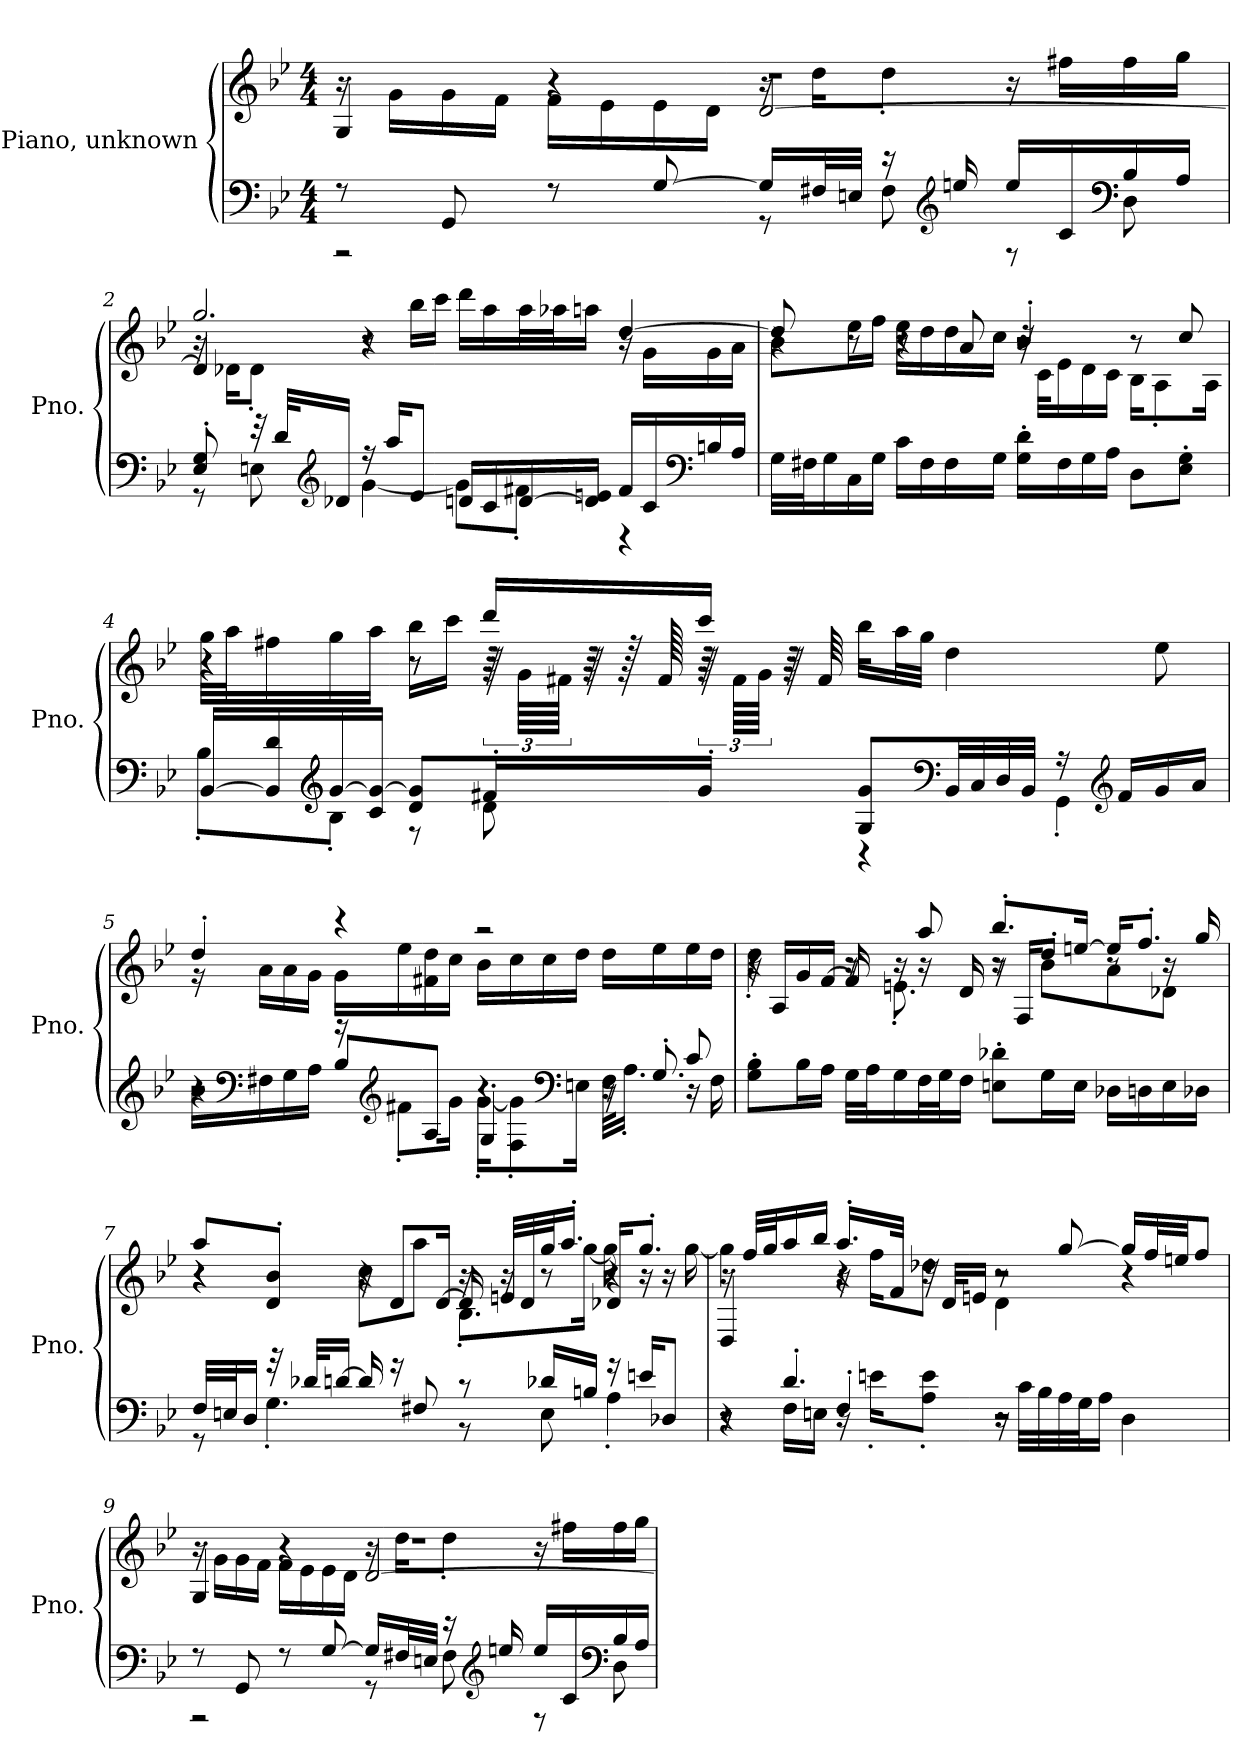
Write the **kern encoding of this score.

**kern	**kern
*part1	*part1
*staff2	*staff1
*I"Piano, unknown	*
*I'Pno.	*
*clefF4	*clefG2
*k[b-e-]	*k[b-e-]
*M4/4	*M4/4
*MM120	*MM120
=1	=1
*^	*^
*	*	*	*^
8r	2r	1r	16r	4G'/
.	.	.	16g\LL	.
8GG/	.	.	16g\	.
.	.	.	16f\JJ	.
8r	.	.	16f\LL	4r
.	.	.	16e-\	.
[8G/	.	.	16e-\	.
.	.	.	16d\JJ	.
16G/LL]	8r	.	16r	[2d/
32F#X/L	.	.	16dd\KL	.
32En/JJJ	.	.	.	.
16r	8F#\	.	8dd'\J	.
*clefG2	*	*	*	*
16een/	.	.	.	.
16ee/LL	8r	.	16r	.
16c/	.	.	16ff#X\LL	.
*clefF4	*	*	*	*
16B-/	8D\	.	16ff#\	.
16A/JJ	.	.	16gg\JJ	.
!!LO:LB:g=z	!!	!!
=2	=2	=2	=2	=2
8E-/' 8G/'	8r	2.gg/	16r	4d/]
.	.	.	16d-X\KL	.
32r	8En\	.	8d-'\J	.
32d/KLL	.	.	.	.
*clefG2	*	*	*	*
16d-X/JJ	.	.	.	.
16r	[4g\	.	8r	4r
16aa/KL	.	.	.	.
8e-/J	.	.	16bb-\LL	.
.	.	.	16ccc\JJ	.
16dn/LL	8g\L]	.	16ddd\LL	2r
16c/	.	.	16aa\	.
[16d/	8f#X'\J	.	32aa\L	.
.	.	.	32aa-X\J	.
16d/] 16en/JJ	.	.	16aan\JJ	.
16f#/LL	4r	[4dd/	16r	.
16c/	.	.	16g\LL	.
*clefF4	*	*	*	*
16Bn/	.	.	16g\	.
16A/JJ	.	.	16a\JJ	.
*v	*v	*	*	*
!!LO:LB:g=z	!!	!!
=3	=3	=3	=3
32G\LLL	8dd/]	8b-\L	4r
32F#X\J	.	.	.
16G\	.	.	.
16C\	8r	16ee-\L	.
16G\JJ	.	16ff\JJ	.
16c\LL	4r	16ee-\LL	8r
16F#\	.	16dd\	.
16F#\	.	16dd\	8a/
16G\JJ	.	16cc\JJ	.
16G\' 16d\'LL	2r	32r	4b-'/
.	.	32c\KLL	.
16F#\	.	16e-\	.
16G\	.	16d\	.
16A\JJ	.	16c\JJ	.
8D\L	.	16B-\KL	8r
.	.	8A'\	.
8E-\' 8G\'J	.	.	8cc/
.	.	16A\Jk	.
!!LO:LB:g=z	!!	!!
=4	=4	=4	=4
*^	*	*	*
[16BB-/LL	8B-'\L	4r	32gg\LLL	4r
.	.	.	32aa\J	.
16BB-/] 16d/	.	.	16ff#X\	.
*clefG2	*	*	*	*
[16g/	8B-'\J	.	16gg\	.
16c/ 16g/_JJ	.	.	16aa\JJ	.
8d/ 8g/]L	8r	8r	16bb-\LL	8r
.	.	.	16ccc\JJ	.
16f#X'/L	8d\	16ddd/LL	96r	32r
.	.	.	96g\LLLL	.
.	.	.	96f#X\JJJJ	.
.	.	.	32r	64r
.	.	.	.	128r
.	.	.	.	128f#/
16g'/JJ	.	16ccc/JJ	96r	32r
.	.	.	96f#\LLLL	.
.	.	.	96g\JJJJ	.
.	.	.	32r	64r
.	.	.	.	64f#/
8G/ 8g/L	4r	2r	16bb-\LL	2r
.	.	.	32aa\L	.
.	.	.	32gg\JJJ	.
*clefF4	*	*	*	*
32BB-/LL	.	.	4dd\	.
32C/	.	.	.	.
32D/	.	.	.	.
32BB-/JJJ	.	.	.	.
16r	4GG'\	.	.	.
*clefG2	*	*	*	*
16f#/LL	.	.	.	.
16g/	.	.	8ee-\	.
16a/JJ	.	.	.	.
*	*	*	*v	*v
!!LO:LB:g=z
=5	=5	=5	=5
*	*^	*	*
2r	16b-\LL	4r	4dd'/	16r
*clefF4	*	*	*	*
.	16F#X\	.	.	16a\LL
.	16G\	.	.	16a\
.	16A\JJ	.	.	16g\JJ
.	16r	8B-/L	4r	16g\LL
*clefG2	*	*	*	*
.	8f#X'\L	.	.	16ee-\
.	.	8A/J	.	16f#X\ 16dd\
.	16g\Jk	.	.	16cc\JJ
4r	[16g'\KL	4G'/	2r	16b-\LL
.	8F#\' 8g\]'	.	.	16cc\
.	.	.	.	16cc\
*clefF4	*	*	*	*
.	16En\Jk	.	.	16dd\JJ
8r	32F#\KLL	16r	.	16dd\LL
.	16.A'\JJ	.	.	.
.	.	8.G'/	.	16ee-\
8c/	16r	.	.	16ee-\
.	16F#\	.	.	16dd\JJ
*v	*v	*v	*	*
!!LO:LB:g=z
=6	=6	=6
*	*	*^
8G\' 8B-\'L	4r	4dd'\	16r
.	.	.	16A/LL
16B-\L	.	.	16g/
16A\JJ	.	.	[16f/JJ
32G\LLL	8r	16r	16f/]
32A\J	.	.	.
16G\	.	8.en'\	16r
32F\L	8aa/	.	16r
32G\J	.	.	.
16F\JJ	.	.	16d/
8En\' 8d-X\'L	8.bb-'/L	8r	16r
.	.	.	16F/KL
16G\L	.	8b-\L	8dd'/J
16E\JJ	[16een/Jk	.	.
16D-X\LL	16ee/KL]	8a\	8r
16Dn\	8.ff'/J	.	.
16E\	.	8d-X\J	16r
16D-X\JJ	.	.	16gg/
!!LO:PB:g=z	!!	!!
=7	=7	=7	=7
*^	*	*	*
32F/LLL	8r	8aa/L	4r	4r
32En/J	.	.	.	.
16D/JJ	.	.	.	.
32r	4.G'\	8d/' 8b-/'J	.	.
32d-X/KLL	.	.	.	.
[16dn/JJ	.	.	.	.
16d/]	.	4r	8cc\L	16r
16r	.	.	.	8d/L
8F#X/	.	.	8aa\J	.
.	.	.	.	[16d/Jk
8r	8r	16r	8.B-'\L	16d/]
.	.	32en/LLL	.	16r
.	.	32d/	.	.
16d-X/LL	8E\	32gg/J	.	8r
.	.	16.aa'/JJ	.	.
16Bn/JJ	.	.	[16gg\Jk	.
16r	4A'\	16d-X/KL	16gg\]	4r
16en/KL	.	8.gg'/J	16r	.
8D-X/J	.	.	16r	.
.	.	.	[16gg\	.
!!LO:LB:g=z	!!	!!
=8	=8	=8	=8	=8
*	*^	*	*	*
8r	8r	4r	16r	4gg\]	4D'/
.	.	.	32ff/LLL	.	.
.	.	.	32gg/J	.	.
4.d'/	16F\LL	.	16aa/	.	.
.	16En\JJ	.	16bb-/JJ	.	.
.	16r	4F'/	16.aa'/LL	16r	4r
.	16en'\KL	.	.	16ff\KL	.
.	.	.	32f/JJk	.	.
.	8A\' 8e\'J	.	32r	8dd-X\J	.
.	.	.	32d/KLL	.	.
.	.	.	16en/JJ	.	.
2r	16r	2r	8r	4d\	2r
.	32c\LLL	.	.	.	.
.	32B-\	.	.	.	.
.	32A\	.	[8gg/	.	.
.	32G\J	.	.	.	.
.	16A\JJ	.	.	.	.
.	4D\	.	16gg/LL]	4r	.
.	.	.	32ff/L	.	.
.	.	.	32een/JJ	.	.
.	.	.	8ff/J	.	.
*	*v	*v	*	*	*
!!LO:LB:g=z	!!	!!
=9	=9	=9	=9	=9
8r	2r	1r	16r	4G'/
.	.	.	16g\LL	.
8GG/	.	.	16g\	.
.	.	.	16f\JJ	.
8r	.	.	16f\LL	4r
.	.	.	16e-\	.
[8G/	.	.	16e-\	.
.	.	.	16d\JJ	.
16G/LL]	8r	.	16r	[2d/
32F#X/L	.	.	16dd\KL	.
32En/JJJ	.	.	.	.
16r	8F#\	.	8dd'\J	.
*clefG2	*	*	*	*
16een/	.	.	.	.
16ee/LL	8r	.	16r	.
16c/	.	.	16ff#X\LL	.
*clefF4	*	*	*	*
16B-/	8D\	.	16ff#\	.
16A/JJ	.	.	16gg\JJ	.
*v	*v	*	*	*
*	*v	*v	*v
=	=
*-	*-
